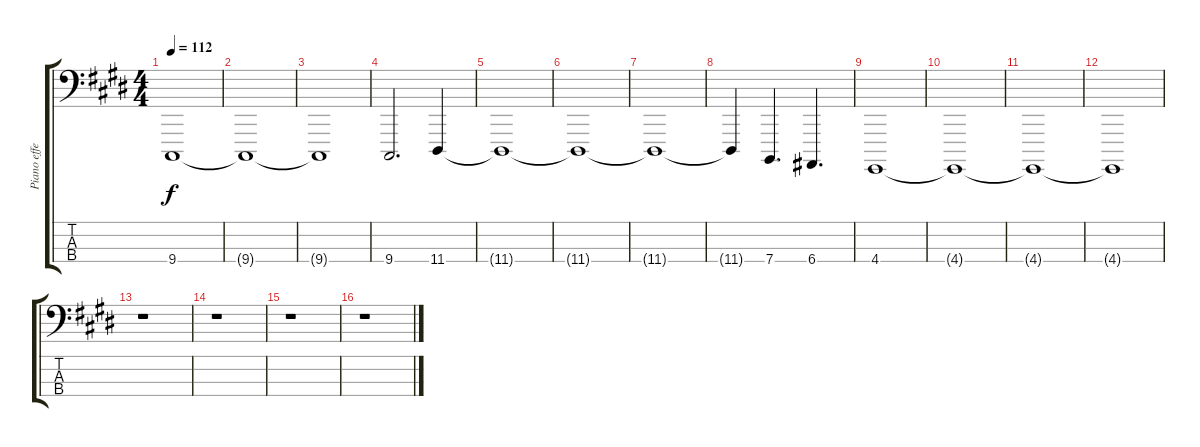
\track ("Piano effect" "Piano effe") {instrument acousticgrandpiano bank 255}
\staff {score tabs}
\tuning (D2 G1 A0 E0) {hide}
\ts (4 4)
\tempo 112
\clef f4
\ks e
9.4{t}.1{dy f} |
9.4{t}.1 |
9.4{t}.1 |
9.4.2{d} 11.4.4 |
11.4{t}.1 |
11.4{t}.1 |
11.4{t}.1 |
11.4{t}.4 7.4.4{d} 6.4.4{d} |
4.4.1 |
4.4{t}.1 |
4.4{t}.1 |
4.4{t}.1 |
r.1 |
r.1 |
r.1 |
r.1
